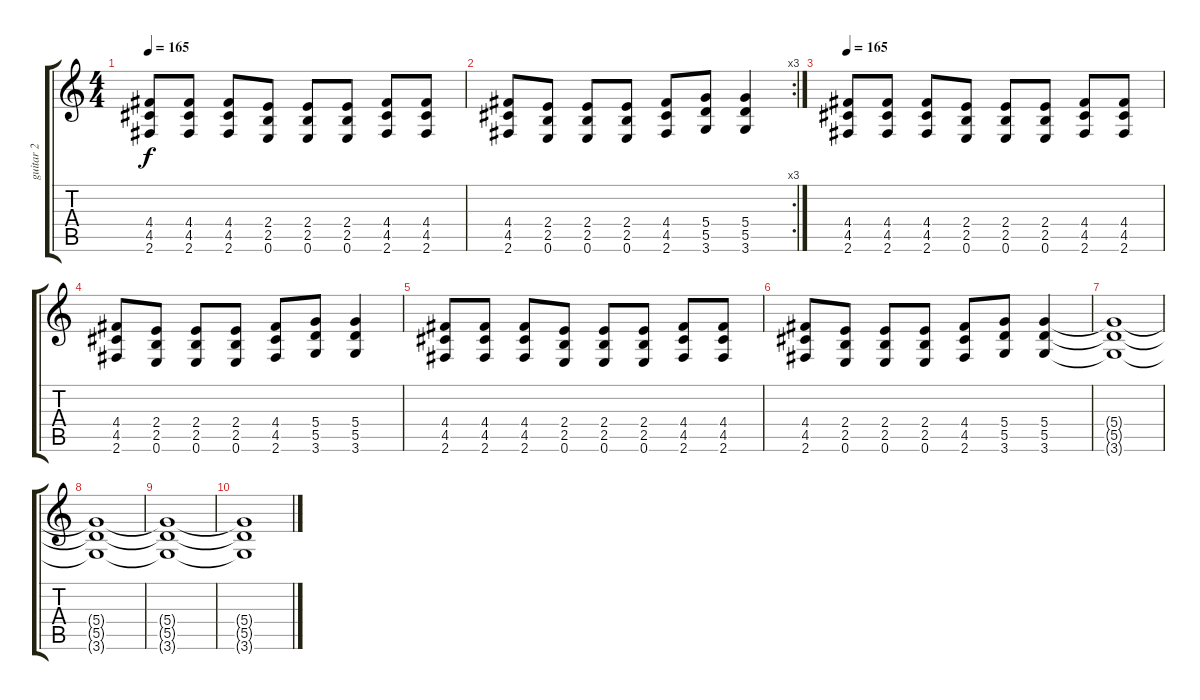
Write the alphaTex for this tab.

\track ("guitar 2" "guitar 2") {instrument distortionguitar}
\staff {score tabs}
\tuning (E4 B3 G3 D3 A2 E2) {hide}
\ts (4 4)
\tempo 165
\clef g2
\ks c
(4.4 4.5 2.6).8{dy f} (4.4 4.5 2.6).8 (4.4 4.5 2.6).8 (2.4 2.5 0.6).8 (2.4 2.5 0.6).8 (2.4 2.5 0.6).8 (4.4 4.5 2.6).8 (4.4 4.5 2.6).8 |
\rc 3
(4.4 4.5 2.6).8 (2.4 2.5 0.6).8 (2.4 2.5 0.6).8 (2.4 2.5 0.6).8 (4.4 4.5 2.6).8 (5.4 5.5 3.6).8 (5.4 5.5 3.6).4 |
\tempo 165
(4.4 4.5 2.6).8 (4.4 4.5 2.6).8 (4.4 4.5 2.6).8 (2.4 2.5 0.6).8 (2.4 2.5 0.6).8 (2.4 2.5 0.6).8 (4.4 4.5 2.6).8 (4.4 4.5 2.6).8 |
(4.4 4.5 2.6).8 (2.4 2.5 0.6).8 (2.4 2.5 0.6).8 (2.4 2.5 0.6).8 (4.4 4.5 2.6).8 (5.4 5.5 3.6).8 (5.4 5.5 3.6).4 |
(4.4 4.5 2.6).8 (4.4 4.5 2.6).8 (4.4 4.5 2.6).8 (2.4 2.5 0.6).8 (2.4 2.5 0.6).8 (2.4 2.5 0.6).8 (4.4 4.5 2.6).8 (4.4 4.5 2.6).8 |
(4.4 4.5 2.6).8 (2.4 2.5 0.6).8 (2.4 2.5 0.6).8 (2.4 2.5 0.6).8 (4.4 4.5 2.6).8 (5.4 5.5 3.6).8 (5.4 5.5 3.6).4 |
(5.4{t} 5.5{t} 3.6{t}).1 |
(5.4{t} 5.5{t} 3.6{t}).1 |
(5.4{t} 5.5{t} 3.6{t}).1 |
(5.4{t} 5.5{t} 3.6{t}).1
